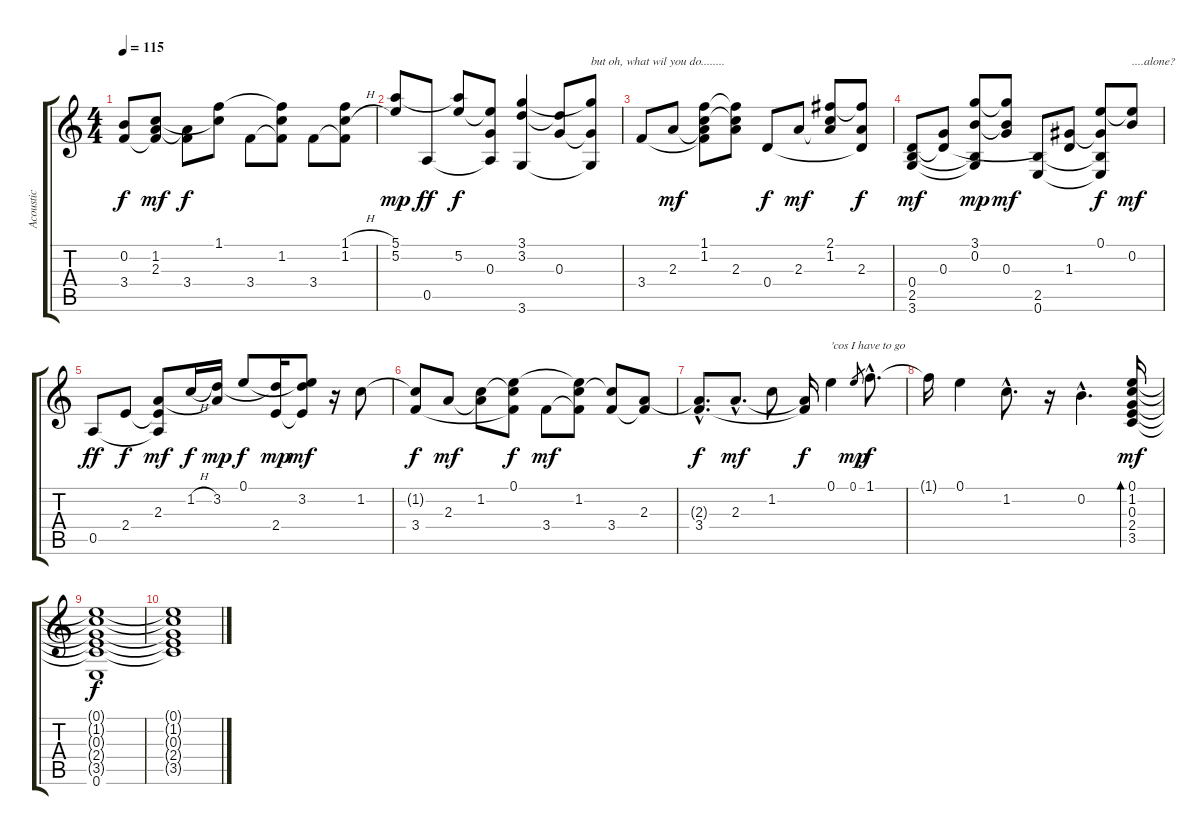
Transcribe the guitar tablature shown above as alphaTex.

\track ("Acoustic" "Acoustic") {instrument acousticguitarsteel}
\staff {score tabs}
\tuning (E4 B3 G3 D3 A2 E2) {hide}
\ts (4 4)
\tempo 115
\clef g2
\ks c
(0.2{t} 3.4).8{dy f} (1.2 2.3 3.4{t}).8{dy mf} (2.3{t} 3.4).8{dy f} (1.1 1.2{t}).8 3.4.8 (1.1{t} 1.2 3.4{t}).8 3.4.8 (1.1{h} 1.2{h} 3.4{t}).8 |
(5.1 5.2).8{dy mp} 0.5.8{dy ff} (5.1{t} 5.2).8{dy f} (5.2{t} 0.3 0.5{t}).8 (3.1 3.2 3.6).4 (3.2{t} 0.3).8 (3.1{t} 0.3{t} 3.6{t}).8{txt "but oh, what wil you do........"} |
3.4.8 2.3.8{dy mf} (1.1 1.2 2.3{t} 3.4{t}).8 (1.1{t} 1.2{t} 2.3).8 0.4.8{dy f} 2.3.8{dy mf} (2.1 1.2 2.3{t}).8 (2.1{t} 2.3 0.4{t}).8{dy f} |
(0.4 2.5 3.6).8{dy mf} (0.3 0.4{t}).8 (3.1 0.2 2.5{t} 3.6{t}).8{dy mp} (3.1{t} 0.2{t} 0.3).8{dy mf} (2.5 0.6).8 (1.3 0.4{t}).8 (0.1 1.3{t} 2.5{t} 0.6{t}).8{dy f} (0.1{t} 0.2).8{txt "....alone?" dy mf} |
0.5.8{dy ff} 2.4.8{dy f} (2.3 2.4{t} 0.5{t}).8{dy mf} 1.2{h}.16{dy f} (3.2 2.3{t}).16{dy mp} 0.1.8{dy f} (3.2{t} 2.4).16{dy mp} (0.1{t} 3.2 2.4{t}).8{dy mf} r.16 1.2.8 |
(1.2{t} 3.4).8{dy f} 2.3.8{dy mf} (1.2 2.3{t}).8 (0.1 1.2{t} 3.4{t}).8{dy f} 3.4.8{dy mf} (0.1{t} 1.2 3.4{t}).8 (1.2{t} 3.4).8 (2.3 3.4{t}).8 |
(2.3{hac t} 3.4{hac}).8{d dy f} 2.3{hac}.8{d dy mf} 1.2.8 (2.3{t} 3.4{t}).16{dy f} 0.1.4{txt "'cos I have to go"} 0.1.8{gr dy mp} 1.1{hac}.8{d dy f} |
1.1{t}.16 0.1.4 1.2{hac}.8{d} r.16 0.2{hac}.4{d} (0.1 1.2 0.3 2.4 3.5).16{bd 480 dy mf} |
(0.1{t} 1.2{t} 0.3{t} 2.4{t} 3.5{t} 0.6).1{dy f} |
(0.1{t} 1.2{t} 0.3{t} 2.4{t} 3.5{t}).1
